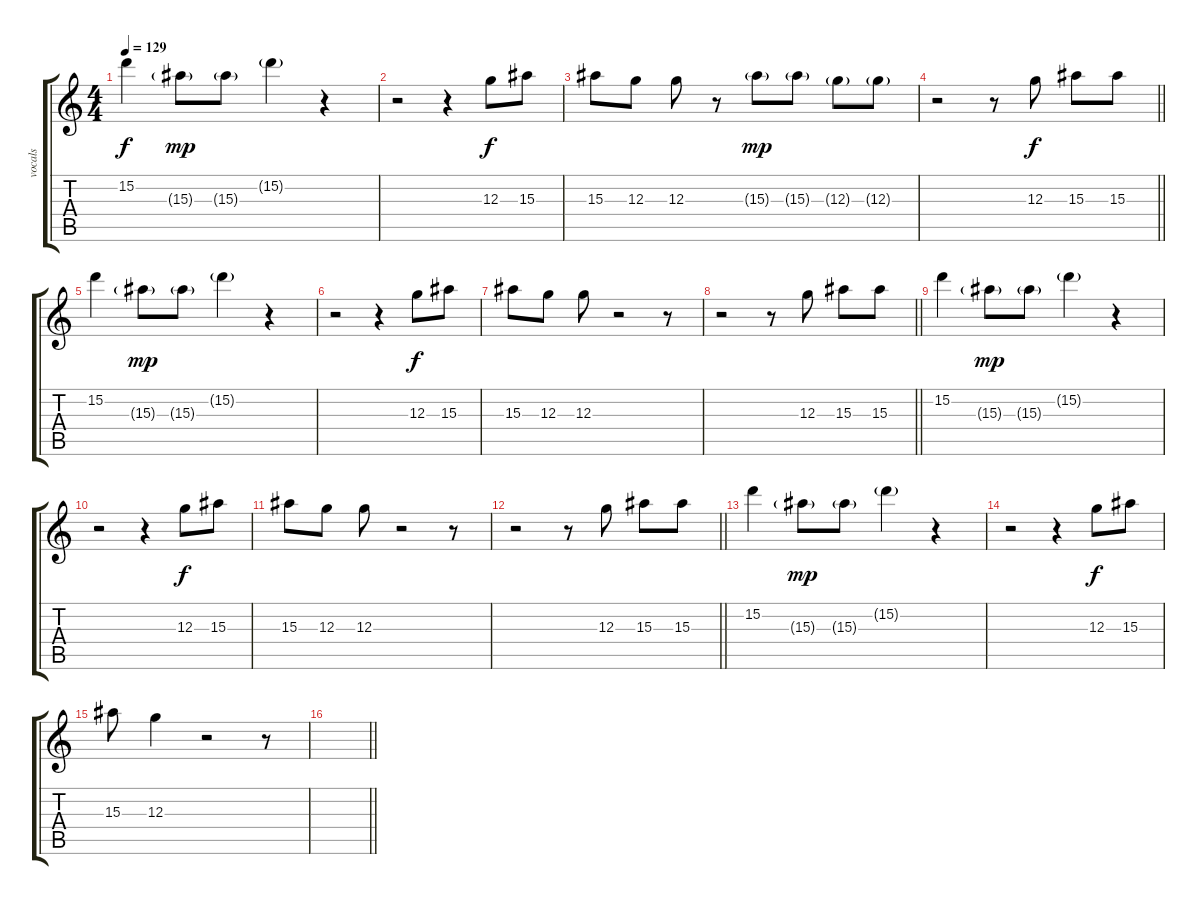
\track ("vocals" "vocals") {instrument electricguitarjazz}
\staff {score tabs}
\tuning (E4 B3 G3 D3 A2 E2) {hide}
\ts (4 4)
\tempo 129
\clef g2
\ks c
15.2.4{dy f} 15.3{g}.8{dy mp} 15.3{g}.8 15.2{g}.4 r.4 |
r.2 r.4 12.3.8{dy f} 15.3.8 |
15.3.8 12.3.8 12.3.8 r.8 15.3{g}.8{dy mp} 15.3{g}.8 12.3{g}.8 12.3{g}.8 |
\barLineRight lightlight
r.2 r.8 12.3.8{dy f} 15.3.8 15.3.8 |
15.2.4 15.3{g}.8{dy mp} 15.3{g}.8 15.2{g}.4 r.4 |
r.2 r.4 12.3.8{dy f} 15.3.8 |
15.3.8 12.3.8 12.3.8 r.2 r.8 |
\barLineRight lightlight
r.2 r.8 12.3.8 15.3.8 15.3.8 |
15.2.4 15.3{g}.8{dy mp} 15.3{g}.8 15.2{g}.4 r.4 |
r.2 r.4 12.3.8{dy f} 15.3.8 |
15.3.8 12.3.8 12.3.8 r.2 r.8 |
\barLineRight lightlight
r.2 r.8 12.3.8 15.3.8 15.3.8 |
15.2.4 15.3{g}.8{dy mp} 15.3{g}.8 15.2{g}.4 r.4 |
r.2 r.4 12.3.8{dy f} 15.3.8 |
15.3.8 12.3.4 r.2 r.8 |
\barLineRight lightlight
